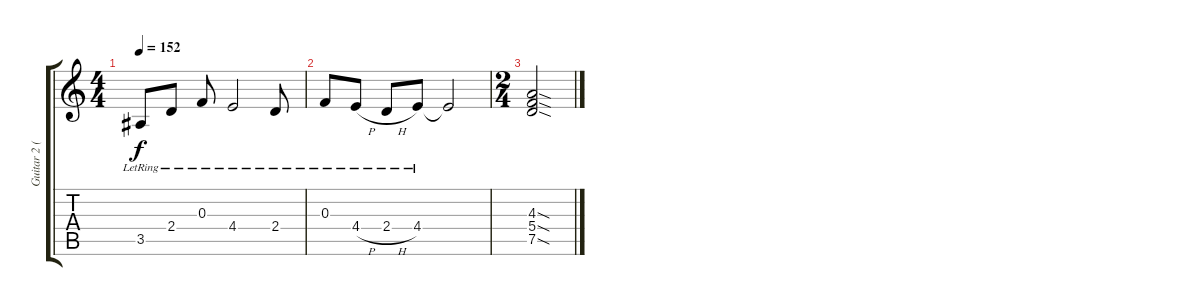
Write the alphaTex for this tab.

\track ("Guitar 2 (Rhythm)" "Guitar 2 (") {instrument distortionguitar}
\staff {score tabs}
\tuning (D4 A3 F3 C3 G2 D2) {hide}
\ts (4 4)
\tempo 152
\clef g2
\ks c
3.5{lr}.8{dy f} 2.4{lr}.8 0.3{lr}.8 4.4{lr}.2 2.4{lr}.8 |
0.3{lr}.8 4.4{h lr}.8 2.4{h lr}.8 4.4{lr}.8 4.4{t}.2 |
\ts (2 4)
(4.3{sod} 5.4{sod} 7.5{sod}).2
